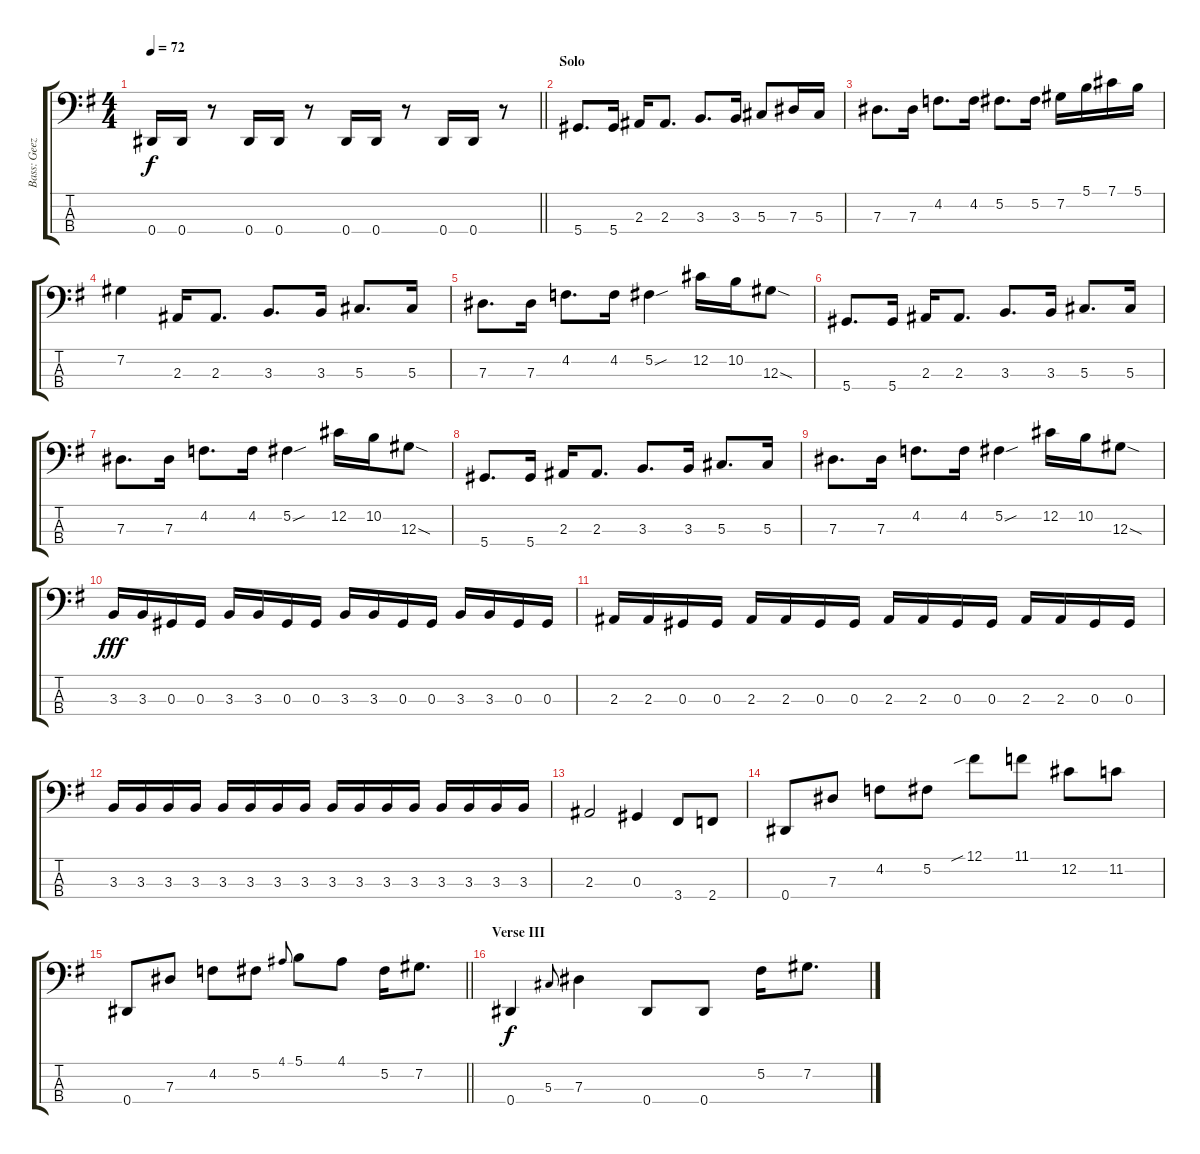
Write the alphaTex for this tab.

\track ("Bass: Geezer" "Bass: Geez") {instrument electricbassfinger}
\staff {score tabs}
\tuning (Gb2 Db2 Ab1 Eb1) {hide}
\ts (4 4)
\tempo 72
\clef f4
\barLineRight lightlight
\ks g
0.4.16{dy f} 0.4.16 r.8 0.4.16 0.4.16 r.8 0.4.16 0.4.16 r.8 0.4.16 0.4.16 r.8 |
\section ("" "Solo")
5.4.8{d} 5.4.16 2.3.16 2.3.8{d} 3.3.8{d} 3.3.16 5.3.8 7.3.16 5.3.16 |
7.3.8{d} 7.3.16 4.2.8{d} 4.2.16 5.2.8{d} 5.2.16 7.2.16 5.1.16 7.1.16 5.1.16 |
7.2.4 2.3.16 2.3.8{d} 3.3.8{d} 3.3.16 5.3.8{d} 5.3.16 |
7.3.8{d} 7.3.16 4.2.8{d} 4.2.16 5.2{sou}.4 12.2.16 10.2.16 12.3{sod}.8 |
5.4.8{d} 5.4.16 2.3.16 2.3.8{d} 3.3.8{d} 3.3.16 5.3.8{d} 5.3.16 |
7.3.8{d} 7.3.16 4.2.8{d} 4.2.16 5.2{sou}.4 12.2.16 10.2.16 12.3{sod}.8 |
5.4.8{d} 5.4.16 2.3.16 2.3.8{d} 3.3.8{d} 3.3.16 5.3.8{d} 5.3.16 |
7.3.8{d} 7.3.16 4.2.8{d} 4.2.16 5.2{sou}.4 12.2.16 10.2.16 12.3{sod}.8 |
3.3.16{dy fff} 3.3.16 0.3.16 0.3.16 3.3.16 3.3.16 0.3.16 0.3.16 3.3.16 3.3.16 0.3.16 0.3.16 3.3.16 3.3.16 0.3.16 0.3.16 |
2.3.16 2.3.16 0.3.16 0.3.16 2.3.16 2.3.16 0.3.16 0.3.16 2.3.16 2.3.16 0.3.16 0.3.16 2.3.16 2.3.16 0.3.16 0.3.16 |
3.3.16 3.3.16 3.3.16 3.3.16 3.3.16 3.3.16 3.3.16 3.3.16 3.3.16 3.3.16 3.3.16 3.3.16 3.3.16 3.3.16 3.3.16 3.3.16 |
2.3.2 0.3.4 3.4.8 2.4.8 |
0.4.8 7.3.8 4.2.8 5.2.8 12.1{sib}.8 11.1.8 12.2.8 11.2.8 |
\barLineRight lightlight
0.4.8 7.3.8 4.2.8 5.2.8 4.1.8{gr onbeat} 5.1.8 4.1.8 5.2.16 7.2.8{d} |
\section ("" "Verse III")
0.4.4{dy f} 5.3.8{gr onbeat} 7.3.4 0.4.8 0.4.8 5.2.16 7.2.8{d}
